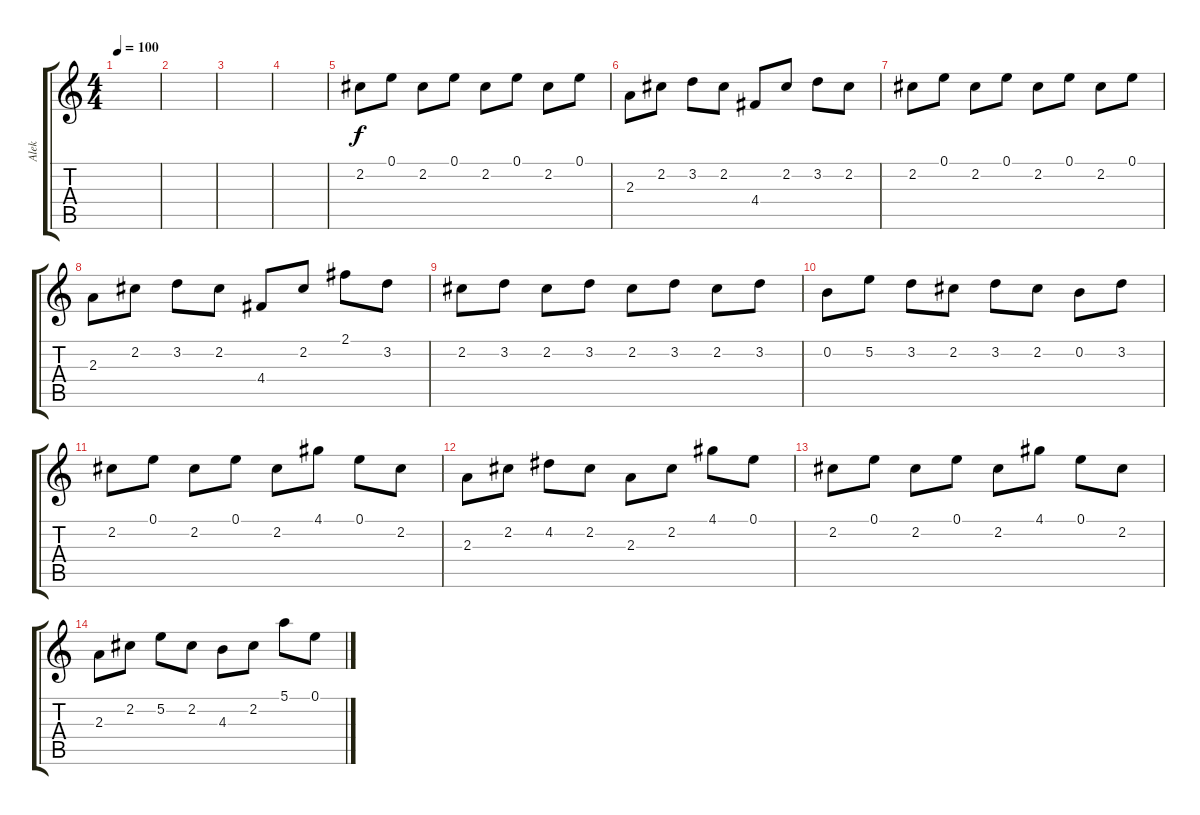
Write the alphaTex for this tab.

\track ("Alek" "Alek") {instrument acousticguitarnylon}
\staff {score tabs}
\tuning (E4 B3 G3 D3 A2 E2) {hide}
\ts (4 4)
\tempo 100
\clef g2
\ks c
|
|
|
|
2.2.8 0.1.8 2.2.8 0.1.8 2.2.8 0.1.8 2.2.8 0.1.8 |
2.3.8 2.2.8 3.2.8 2.2.8 4.4.8 2.2.8 3.2.8 2.2.8 |
2.2.8 0.1.8 2.2.8 0.1.8 2.2.8 0.1.8 2.2.8 0.1.8 |
2.3.8 2.2.8 3.2.8 2.2.8 4.4.8 2.2.8 2.1.8 3.2.8 |
2.2.8 3.2.8 2.2.8 3.2.8 2.2.8 3.2.8 2.2.8 3.2.8 |
0.2.8 5.2.8 3.2.8 2.2.8 3.2.8 2.2.8 0.2.8 3.2.8 |
2.2.8 0.1.8 2.2.8 0.1.8 2.2.8 4.1.8 0.1.8 2.2.8 |
2.3.8 2.2.8 4.2.8 2.2.8 2.3.8 2.2.8 4.1.8 0.1.8 |
2.2.8 0.1.8 2.2.8 0.1.8 2.2.8 4.1.8 0.1.8 2.2.8 |
2.3.8 2.2.8 5.2.8 2.2.8 4.3.8 2.2.8 5.1.8 0.1.8
